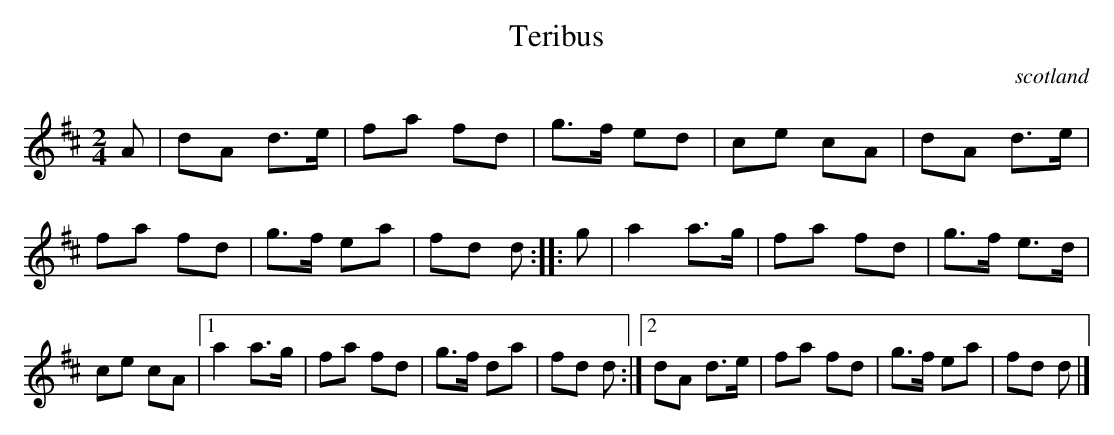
X:1
T:Teribus
O:scotland
M:2/4
L:1/8
K:D
A|\
dA d>e|fa fd|g>f ed|ce cA|\
dA d>e|fa fd|g>f ea|fd d ::\
g|\
a2 a>g|fa fd|g>f e>d|ce cA |1\
a2 a>g|fa fd|g>f da|fd d:|2\
dA d>e|fa fd|g>f ea|fd d|]
